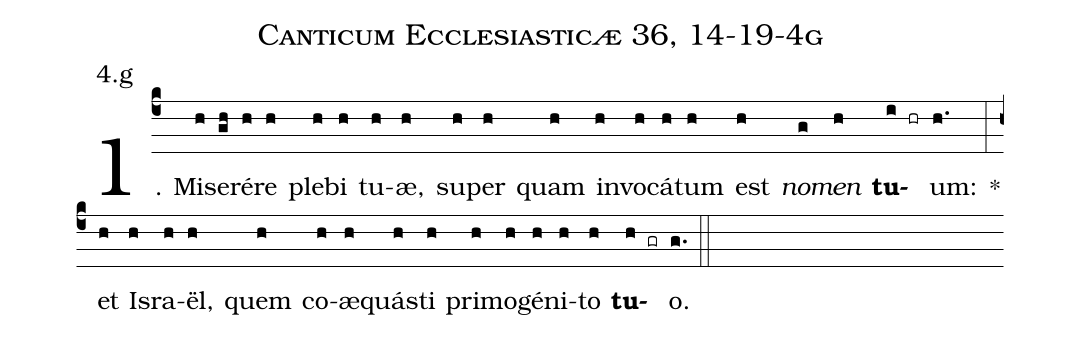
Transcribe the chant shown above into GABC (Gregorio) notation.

name: Canticum Ecclesiasticæ 36, 14-19-4g;
annotation: 4.g;
%%
(c4)1. Mi(h)se(gh)ré(h)re(h) ple(h)bi(h) tu(h)æ,(h) su(h)per(h) quam(h) in(h)vo(h)cá(h)tum(h) est(h) <i>no</i>(g)<i>men</i>(h) <b>tu</b>(i hr)um:(h.) *(:) et(h) Is(h)ra(h)ël,(h) quem(h) co(h)æ(h)quás(h)ti(h) pri(h)mo(h)gé(h)ni(h)to(h) <b>tu</b>(h gr)o.(g.) (::)
